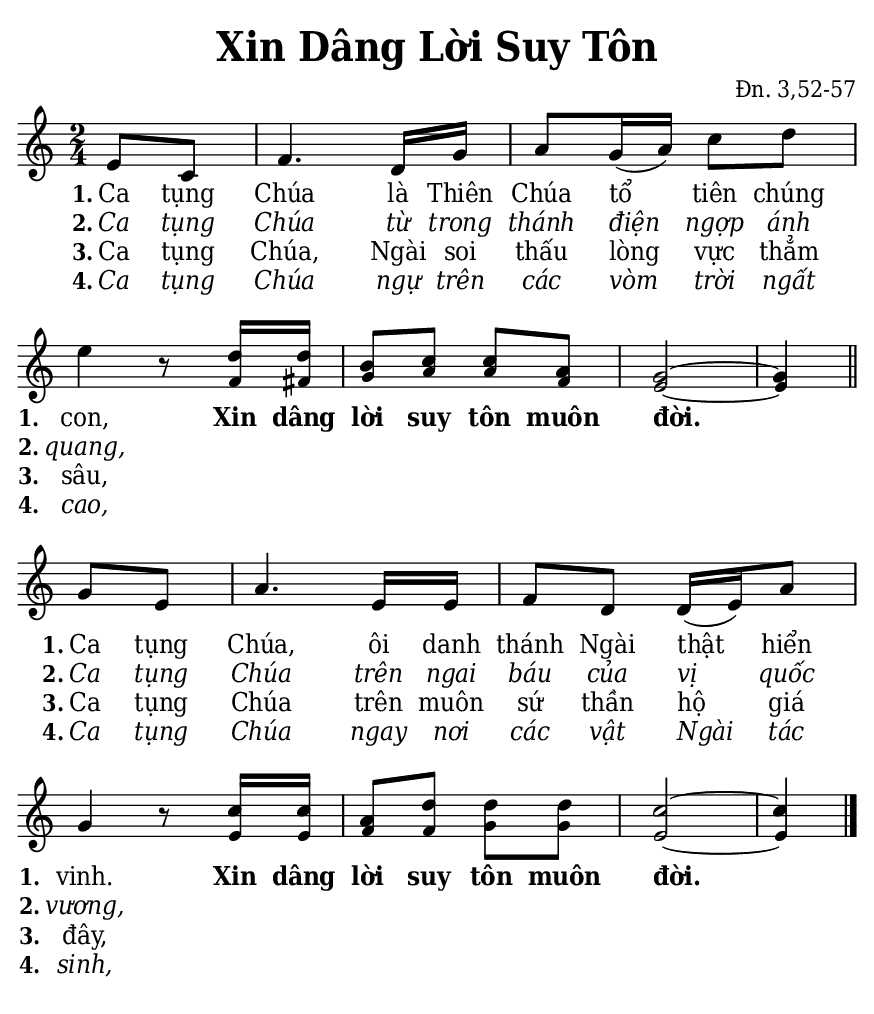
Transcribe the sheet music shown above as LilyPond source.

% Cài đặt chung\
\version "2.22.1"
\include "english.ly"

\header {
  title = \markup { \fontsize #1 "Xin Dâng Lời Suy Tôn" }
  composer = "Đn. 3,52-57"
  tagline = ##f
}

% mã nguồn cho những chức năng chưa hỗ trợ trong phiên bản lilypond hiện tại
% cung cấp bởi cộng đồng lilypond khi gửi email đến lilypond-user@gnu.org
% Đổi kích thước nốt cho bè phụ
notBePhu =
#(define-music-function (font-size music) (number? ly:music?)
   (for-some-music
     (lambda (m)
       (if (music-is-of-type? m 'rhythmic-event)
           (begin
             (set! (ly:music-property m 'tweaks)
                   (cons `(font-size . ,font-size)
                         (ly:music-property m 'tweaks)))
             #t)
           #f))
     music)
   music)

% in số phiên khúc trên mỗi dòng
#(define (add-grob-definition grob-name grob-entry)
     (set! all-grob-descriptions
           (cons ((@@ (lily) completize-grob-entry)
                  (cons grob-name grob-entry))
                 all-grob-descriptions)))

#(add-grob-definition
    'StanzaNumberSpanner
    `((direction . ,LEFT)
      (font-series . bold)
      (padding . 0.5)
      (side-axis . ,X)
      (stencil . ,ly:text-interface::print)
      (X-offset . ,ly:side-position-interface::x-aligned-side)
      (Y-extent . ,grob::always-Y-extent-from-stencil)
      (meta . ((class . Spanner)
               (interfaces . (font-interface
                              side-position-interface
                              stanza-number-interface
                              text-interface))))))

\layout {
    \context {
      \Global
      \grobdescriptions #all-grob-descriptions
    }
    \context {
      \Score
      \remove Stanza_number_align_engraver
      \consists
        #(lambda (context)
           (let ((texts '())
                 (syllables '()))
             (make-engraver
              (acknowledgers
               ((stanza-number-interface engraver grob source-engraver)
                  (set! texts (cons grob texts)))
               ((lyric-syllable-interface engraver grob source-engraver)
                  (set! syllables (cons grob syllables))))
              ((stop-translation-timestep engraver)
                 (for-each
                  (lambda (text)
                    (for-each
                     (lambda (syllable)
                       (ly:pointer-group-interface::add-grob
                        text
                        'side-support-elements
                        syllable))
                     syllables))
                  texts)
                 (set! syllables '())))))
    }
    \context {
      \Lyrics
      \remove Stanza_number_engraver
      \consists
        #(lambda (context)
           (let ((text #f)
                 (last-stanza #f))
             (make-engraver
              ((process-music engraver)
                 (let ((stanza (ly:context-property context 'stanza #f)))
                   (if (and stanza (not (equal? stanza last-stanza)))
                       (let ((column (ly:context-property context
'currentCommandColumn)))
                         (set! last-stanza stanza)
                         (if text
                             (ly:spanner-set-bound! text RIGHT column))
                         (set! text (ly:engraver-make-grob engraver
'StanzaNumberSpanner '()))
                         (ly:grob-set-property! text 'text stanza)
                         (ly:spanner-set-bound! text LEFT column)))))
              ((finalize engraver)
                 (if text
                     (let ((column (ly:context-property context
'currentCommandColumn)))
                       (ly:spanner-set-bound! text RIGHT column)))))))
      \override StanzaNumberSpanner.horizon-padding = 10000
    }
}

stanzaReminderOff =
  \temporary \override StanzaNumberSpanner.after-line-breaking =
     #(lambda (grob)
        ;; Can be replaced with (not (first-broken-spanner? grob)) in 2.23.
        (if (let ((siblings (ly:spanner-broken-into (ly:grob-original grob))))
              (and (pair? siblings)
                   (not (eq? grob (car siblings)))))
            (ly:grob-suicide! grob)))

stanzaReminderOn = \undo \stanzaReminderOff
% kết thúc mã nguồn

% Nhạc phiên khúc
nhacPhienKhucSop = \relative c' {
  \partial 4 e8 c |
  f4. d16 g |
  a8 g16 (a) c8 d |
  e4 r8 d16 d |
  b8 c c a |
  g2 ~ |
  g4 \bar "||" \break
  
  g8 e |
  a4. e16 e |
  f8 d d16 (e) a8 |
  g4 r8 c16 c |
  a8 d d d |
  c2 ~ |
  c4 \bar "|."
}

nhacPhienKhucAlto = \relative c' {
  r4 |
  R2*2
  r4 r8 f16 fs |
  g8 a a f |
  e2 ~ |
  e4
  r4 |
  R2*2
  g4 r8 e16 e |
  f8 f g g |
  e2 ~ |
  e4
}

% Lời phiên khúc
loiPhienKhucSop = \lyrics {
  <<
    {
      \set stanza = "1."
      Ca tụng Chúa là Thiên Chúa tổ tiên chúng con,
    }
    \new Lyrics {
	    \set associatedVoice = "beSop"
	    \set stanza = "2."
      \override Lyrics.LyricText.font-shape = #'italic
	    Ca tụng Chúa từ trong thánh điện ngợp ánh quang,
    }
    \new Lyrics {
	    \set associatedVoice = "beSop"
	    \set stanza = "3."
	    Ca tụng Chúa, Ngài soi thấu lòng vực thẳm sâu,
    }
    \new Lyrics {
	    \set associatedVoice = "beSop"
	    \set stanza = "4."
      \override Lyrics.LyricText.font-shape = #'italic
	    Ca tụng Chúa ngự trên các vòm trời ngất cao,
    }
  >>
  \override Lyrics.LyricText.font-series = #'bold
  Xin dâng lời suy tôn muôn đời.
  \revert Lyrics.LyricText.font-series
  
  <<
    {
      \set stanza = "1."
      Ca tụng Chúa, ôi danh thánh Ngài thật hiển vinh.
    }
    \new Lyrics {
	    \set associatedVoice = "beSop"
	    \set stanza = "2."
      \override Lyrics.LyricText.font-shape = #'italic
	    Ca tụng Chúa trên ngai báu của vị quốc vương,
    }
    \new Lyrics {
	    \set associatedVoice = "beSop"
	    \set stanza = "3."
	    Ca tụng Chúa trên muôn sứ thần hộ giá đây,
    }
    \new Lyrics {
	    \set associatedVoice = "beSop"
	    \set stanza = "4."
      \override Lyrics.LyricText.font-shape = #'italic
	    Ca tụng Chúa ngay nơi các vật Ngài tác sinh,
    }
  >>
  \override Lyrics.LyricText.font-series = #'bold
  Xin dâng lời suy tôn muôn đời.
  \revert Lyrics.LyricText.font-series
}

% Dàn trang
\paper {
  #(set-paper-size "a5")
  top-margin = 3\mm
  bottom-margin = 3\mm
  left-margin = 3\mm
  right-margin = 3\mm
  indent = #0
  #(define fonts
	 (make-pango-font-tree "Deja Vu Serif Condensed"
	 		       "Deja Vu Serif Condensed"
			       "Deja Vu Serif Condensed"
			       (/ 20 20)))
  print-page-number = ##f
  system-system-spacing = #'((basic-distance . 0.1) (padding . 3))
}

TongNhip = {
  \key c \major \time 2/4
  \set Timing.beamExceptions = #'()
  \set Timing.baseMoment = #(ly:make-moment 1/4)
}

\score {
  \new ChoirStaff <<
    \new Staff \with {
        \consists "Merge_rests_engraver"
        printPartCombineTexts = ##f
      }
      <<
      \new Voice \TongNhip \partCombine 
        \nhacPhienKhucSop
        \notBePhu -1 { \nhacPhienKhucAlto }
      \new NullVoice = beSop \nhacPhienKhucSop
      \new Lyrics \lyricsto beSop \loiPhienKhucSop
      >>
  >>
  \layout {
    \override Lyrics.LyricSpace.minimum-distance = #1.5
    \override Score.BarNumber.break-visibility = ##(#f #f #f)
    \override Score.SpacingSpanner.uniform-stretching = ##t
  } 
}
